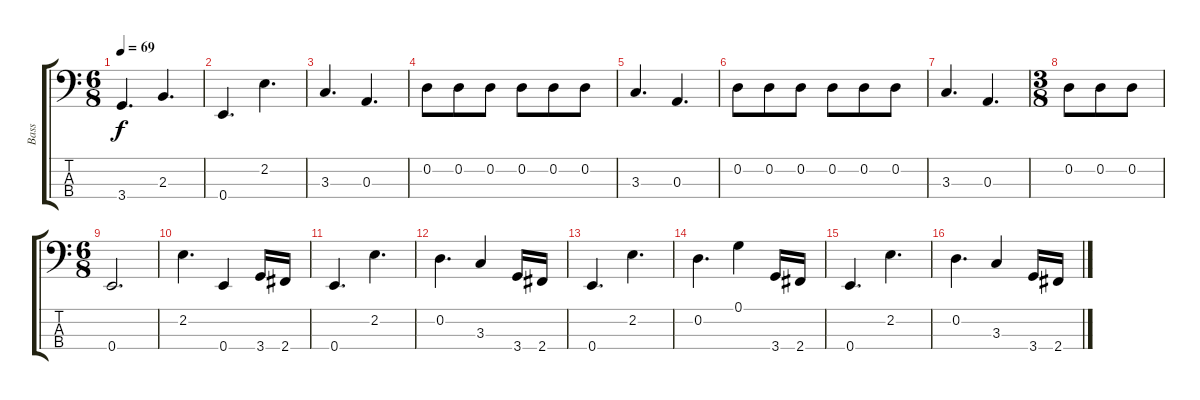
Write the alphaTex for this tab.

\track ("Bass" "Bass") {instrument electricbasspick}
\staff {score tabs}
\tuning (G2 D2 A1 E1) {hide}
\ts (6 8)
\tempo 69
\clef f4
\ks c
3.4.4{d dy f} 2.3.4{d} |
0.4.4{d} 2.2.4{d} |
3.3.4{d} 0.3.4{d} |
0.2.8 0.2.8 0.2.8 0.2.8 0.2.8 0.2.8 |
3.3.4{d} 0.3.4{d} |
0.2.8 0.2.8 0.2.8 0.2.8 0.2.8 0.2.8 |
3.3.4{d} 0.3.4{d} |
\ts (3 8)
0.2.8 0.2.8 0.2.8 |
\ts (6 8)
0.4.2{d} |
2.2.4{d} 0.4.4 3.4.16 2.4.16 |
0.4.4{d} 2.2.4{d} |
0.2.4{d} 3.3.4 3.4.16 2.4.16 |
0.4.4{d} 2.2.4{d} |
0.2.4{d} 0.1.4 3.4.16 2.4.16 |
0.4.4{d} 2.2.4{d} |
0.2.4{d} 3.3.4 3.4.16 2.4.16
